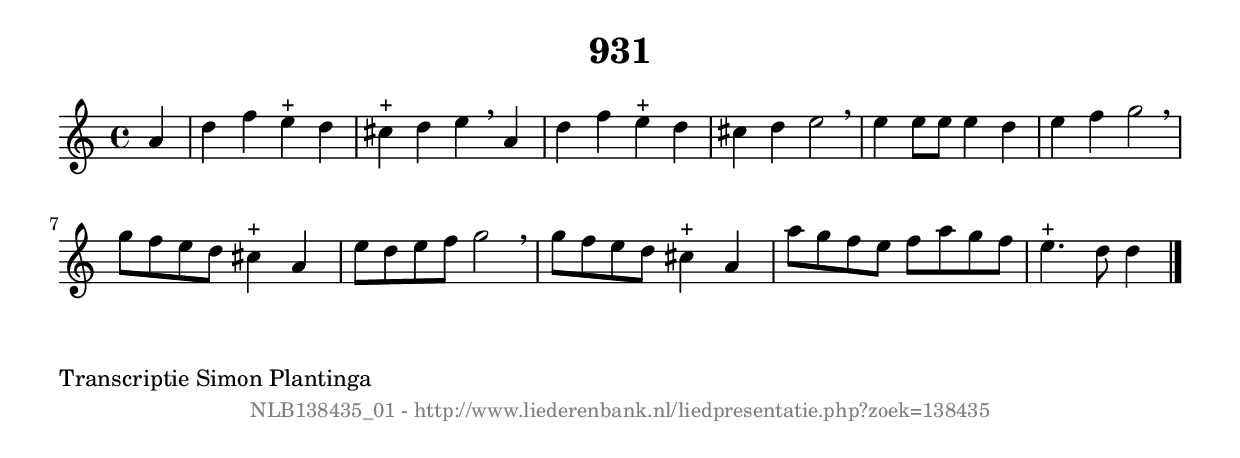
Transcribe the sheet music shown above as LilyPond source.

%
% produced by wce2krn 1.64 (7 June 2014)
%
\version"2.16"
#(append! paper-alist '(("long" . (cons (* 210 mm) (* 2000 mm)))))
#(set-default-paper-size "long")
sb = {\breathe}
mBreak = {\breathe }
bBreak = {\breathe }
x = {\once\override NoteHead #'style = #'cross }
gl=\glissando
itime={\override Staff.TimeSignature #'stencil = ##f }
ficta = {\once\set suggestAccidentals = ##t}
fine = {\once\override Score.RehearsalMark #'self-alignment-X = #1 \mark \markup {\italic{Fine}}}
dc = {\once\override Score.RehearsalMark #'self-alignment-X = #1 \mark \markup {\italic{D.C.}}}
dcf = {\once\override Score.RehearsalMark #'self-alignment-X = #1 \mark \markup {\italic{D.C. al Fine}}}
dcc = {\once\override Score.RehearsalMark #'self-alignment-X = #1 \mark \markup {\italic{D.C. al Coda}}}
ds = {\once\override Score.RehearsalMark #'self-alignment-X = #1 \mark \markup {\italic{D.S.}}}
dsf = {\once\override Score.RehearsalMark #'self-alignment-X = #1 \mark \markup {\italic{D.S. al Fine}}}
dsc = {\once\override Score.RehearsalMark #'self-alignment-X = #1 \mark \markup {\italic{D.S. al Coda}}}
pv = {\set Score.repeatCommands = #'((volta "1"))}
sv = {\set Score.repeatCommands = #'((volta "2"))}
tv = {\set Score.repeatCommands = #'((volta "3"))}
qv = {\set Score.repeatCommands = #'((volta "4"))}
xv = {\set Score.repeatCommands = #'((volta #f))}
\header{ tagline = ""
title = "931"
}
\score {{
\key d \dorian
\relative g'
{
\set melismaBusyProperties = #'()
\partial 32*8
\time 4/4
\tempo 4=120
\override Score.MetronomeMark #'transparent = ##t
\override Score.RehearsalMark #'break-visibility = #(vector #t #t #f)
a4 | d4 f4 e4^"+" d4 | cis4^"+" d4 e4 \sb a,4 | d4 f4 e4^"+" d4 | cis4 d4 e2 | \mBreak \bar "|"
e4 e8 e8 e4 d4 | e4 f4 g2 \sb | g8 f8 e8 d8 cis4^"+" a4 | e'8 d8 e8 f8 g2 | \mBreak \bar "|"
g8 f8 e8 d8 cis4^"+" a4 | a'8 g8 f8 e8 f8 a8 g8 f8 | e4.^"+" d8 d4 \bar "|."
 }}
 \midi { }
 \layout {
            indent = 0.0\cm
}
}
\markup { \wordwrap-string #" 
Transcriptie Simon Plantinga
"}
\markup { \vspace #0 } \markup { \with-color #grey \fill-line { \center-column { \smaller "NLB138435_01 - http://www.liederenbank.nl/liedpresentatie.php?zoek=138435" } } }
